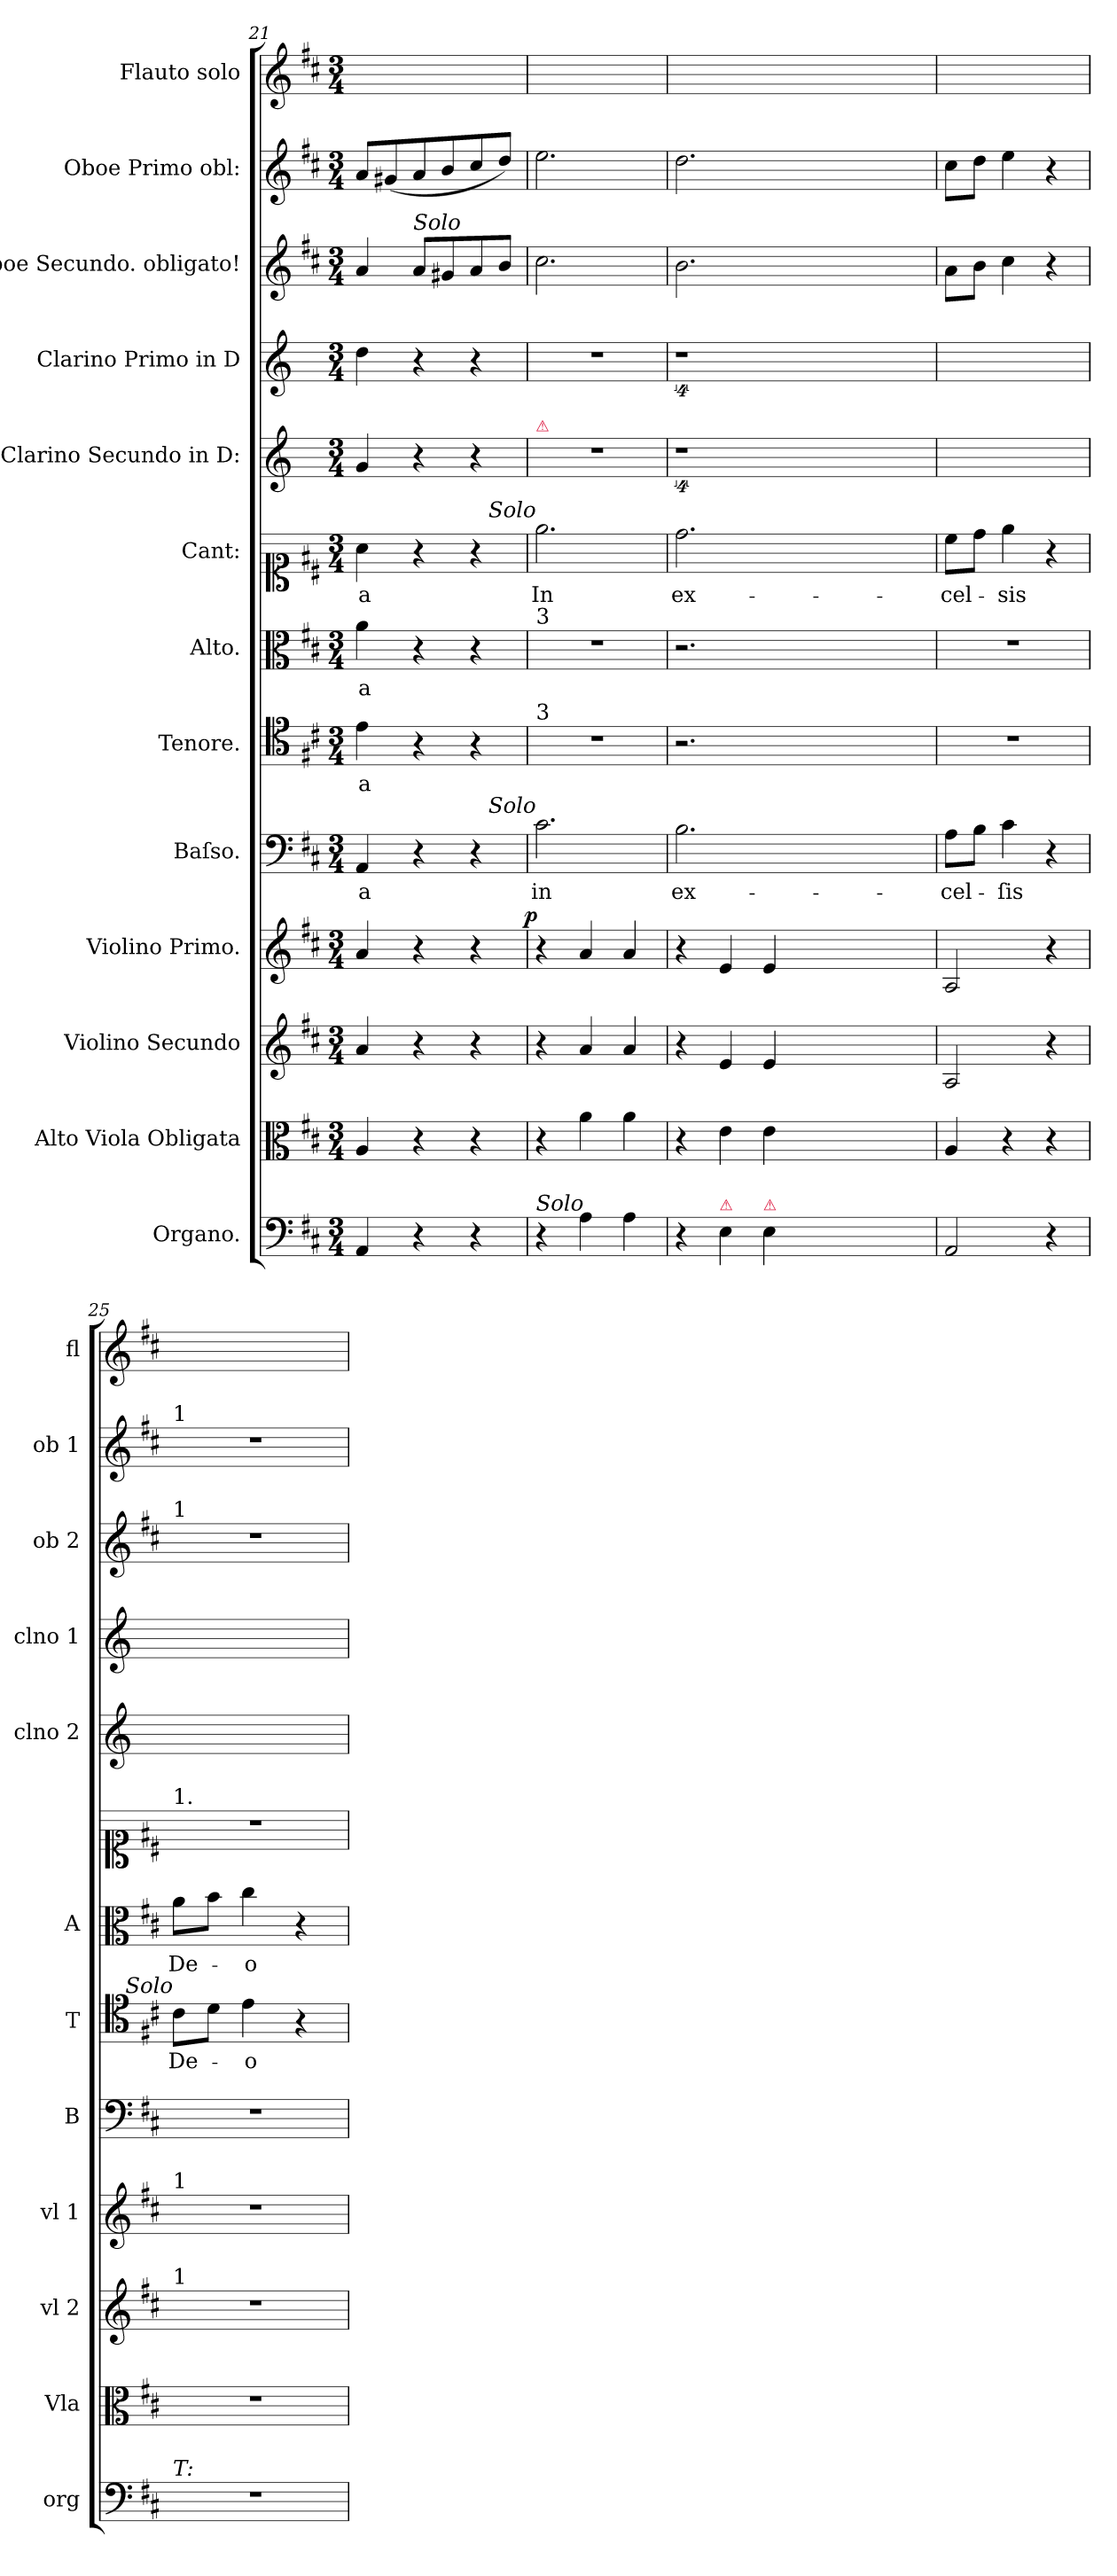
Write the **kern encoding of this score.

**kern	**kern	**kern	**dynam	**kern	**dynam	**kern	**text	**kern	**text	**kern	**text	**kern	**text	**kern	**kern	**kern	**kern	**kern
*part13	*part12	*part11	*part11	*part10	*part10	*part9	*part9	*part8	*part8	*part7	*part7	*part6	*part6	*part5	*part4	*part3	*part2	*part1
*staff13	*staff12	*staff11	*staff11	*staff10	*staff10	*staff9	*staff9	*staff8	*staff8	*staff7	*staff7	*staff6	*staff6	*staff5	*staff4	*staff3	*staff2	*staff1
*I"Organo.	*I"Alto Viola Obligata	*I"Violino Secundo	*	*I"Violino Primo.	*	*I"Baſso.	*	*I"Tenore.	*	*I"Alto.	*	*I"Cant:	*	*I"Clarino Secundo in D:	*I"Clarino Primo in D	*I"Oboe Secundo. obligato!	*I"Oboe Primo obl:	*I"Flauto solo
*I'org	*I'Vla	*I'vl 2	*	*I'vl 1	*	*I'B	*	*I'T	*	*I'A	*	*	*	*I'clno 2	*I'clno 1	*I'ob 2	*I'ob 1	*I'fl
*clefF4	*clefC3	*clefG2	*	*clefG2	*	*clefF4	*	*clefC4	*	*clefC3	*	*clefC1	*	*clefG2	*clefG2	*clefG2	*clefG2	*clefG2
*	*	*	*	*	*	*	*	*	*	*	*	*	*	*ITrd-1c-2	*ITrd-1c-2	*	*	*
*k[f#c#]	*k[f#c#]	*k[f#c#]	*	*k[f#c#]	*	*k[f#c#]	*	*k[f#c#]	*	*k[f#c#]	*	*k[f#c#]	*	*k[f#c#]	*k[f#c#]	*k[f#c#]	*k[f#c#]	*k[f#c#]
*D:	*D:	*D:	*	*D:	*	*D:	*	*D:	*	*D:	*	*D:	*	*	*	*D:	*D:	*D:
*M3/4	*M3/4	*M3/4	*	*M3/4	*	*M3/4	*	*M3/4	*	*M3/4	*	*M3/4	*	*M3/4	*M3/4	*M3/4	*M3/4	*M3/4
=21	=21	=21	=21	=21	=21	=21	=21	=21	=21	=21	=21	=21	=21	=21	=21	=21	=21	=21
4AA/	4A/	4a/	.	4a/	.	4AA/	-a	4e\	-a	4a\	-a	4a\	-a	4a/	4ee\	4a/	8a/L	2.ryy
.	.	.	.	.	.	.	.	.	.	.	.	.	.	.	.	.	(<8g#X/	.
!	!	!	!	!	!	!	!	!	!	!	!	!	!	!	!	!LO:TX:a:i:t=Solo	!	!
4r	4r	4r	.	4r	.	4r	.	4r	.	4r	.	4r	.	4r	4r	8a/L	8a/	.
.	.	.	.	.	.	.	.	.	.	.	.	.	.	.	.	8g#X/	8b/	.
4r	4r	4r	.	4r	.	4r	.	4r	.	4r	.	4r	.	4r	4r	8a/	8cc#/	.
.	.	.	.	.	.	.	.	.	.	.	.	.	.	.	.	8b/J	8dd/J)	.
=22	=22	=22	=22	=22	=22	=22	=22	=22	=22	=22	=22	=22	=22	=22	=22	=22	=22	=22
!	!	!	!	!	!	!	!	!	!	!	!	!	!	!LO:TX:a:color=crimson:t=⚠	!	!	!	!
!	!	!	!	!	!	!	!	!	!	!	!	!LO:TX:a:i:rj:t=Solo	!	!	!	!	!	!
!	!	!	!	!	!	!	!	!	!	!LO:TX:a:t=3	!	!	!	!	!	!	!	!
!	!	!	!	!	!	!	!	!LO:TX:a:t=3	!	!	!	!	!	!	!	!	!	!
!	!	!	!	!	!	!LO:TX:a:i:rj:t=Solo	!	!	!	!	!	!	!	!	!	!	!	!
!LO:TX:a:i:t=Solo	!	!	!	!	!	!	!	!	!	!	!	!	!	!	!	!	!	!
!	!	!	!LO:DY:a	!	!LO:DY:a:rj	!	!	!	!	!	!	!	!	!	!	!	!	!
4r	4r	4r	pia&colon;	4r	p	2.c#\	in	2.r	.	2.r	.	2.ee\	In	2.r	2.r	2.cc#\	2.ee\	2.ryy
4A\	4a\	4a/	.	4a/	.	.	.	.	.	.	.	.	.	.	.	.	.	.
4A\	4a\	4a/	.	4a/	.	.	.	.	.	.	.	.	.	.	.	.	.	.
=23	=23	=23	=23	=23	=23	=23	=23	=23	=23	=23	=23	=23	=23	=23	=23	=23	=23	=23
4r	4r	4r	.	4r	.	2.B\	ex-	2.r	.	2.r	.	2.dd\	ex-	4%9r	4%9r	2.b\	2.dd\	2.ryy
!LO:TX:a:color=crimson:t=⚠	!	!	!	!	!	!	!	!	!	!	!	!	!	!	!	!	!	!
4E\	4e\	4e/	.	4e/	.	.	.	.	.	.	.	.	.	.	.	.	.	.
!LO:TX:a:color=crimson:t=⚠	!	!	!	!	!	!	!	!	!	!	!	!	!	!	!	!	!	!
4E\	4e\	4e/	.	4e/	.	.	.	.	.	.	.	.	.	.	.	.	.	.
1.ryy	1.ryy	1.ryy	.	1.ryy	.	1.ryy	.	1.ryy	.	1.ryy	.	1.ryy	.	.	.	1.ryy	1.ryy	1.ryy
=24	=24	=24	=24	=24	=24	=24	=24	=24	=24	=24	=24	=24	=24	=24	=24	=24	=24	=24
2AA/	4A/	2A/	.	2A/	.	8A\L	-cel-	2.r	.	2.r	.	8cc#\L	-cel-	2.ryy	2.ryy	8a\L	8cc#\L	2.ryy
.	.	.	.	.	.	8B\J	.	.	.	.	.	8dd\J	.	.	.	8b\J	8dd\J	.
.	4r	.	.	.	.	4c#\	-ſis	.	.	.	.	4ee\	-sis	.	.	4cc#\	4ee\	.
4r	4r	4r	.	4r	.	4r	.	.	.	.	.	4r	.	.	.	4r	4r	.
=25	=25	=25	=25	=25	=25	=25	=25	=25	=25	=25	=25	=25	=25	=25	=25	=25	=25	=25
!	!	!	!	!	!	!	!	!	!	!	!	!	!	!	!	!	!LO:TX:a:t=1	!
!	!	!	!	!	!	!	!	!	!	!	!	!	!	!	!	!LO:TX:a:t=1	!	!
!	!	!	!	!	!	!	!	!	!	!	!	!LO:TX:a:t=1.	!	!	!	!	!	!
!	!	!	!	!	!	!	!	!LO:TX:a:i:rj:t=Solo	!	!	!	!	!	!	!	!	!	!
!	!	!	!	!LO:TX:a:t=1	!	!	!	!	!	!	!	!	!	!	!	!	!	!
!	!	!LO:TX:a:t=1	!	!	!	!	!	!	!	!	!	!	!	!	!	!	!	!
!LO:TX:a:i:t=T&colon;	!	!	!	!	!	!	!	!	!	!	!	!	!	!	!	!	!	!
2.r	2.r	2.r	.	2.r	.	2.r	.	8c#\L	De-	8a\L	De-	2.r	.	2.ryy	2.ryy	2.r	2.r	2.ryy
.	.	.	.	.	.	.	.	8d\J	.	8b\J	.	.	.	.	.	.	.	.
.	.	.	.	.	.	.	.	4e\	-o	4cc#\	-o	.	.	.	.	.	.	.
.	.	.	.	.	.	.	.	4r	.	4r	.	.	.	.	.	.	.	.
=	=	=	=	=	=	=	=	=	=	=	=	=	=	=	=	=	=	=
*-	*-	*-	*-	*-	*-	*-	*-	*-	*-	*-	*-	*-	*-	*-	*-	*-	*-	*-
